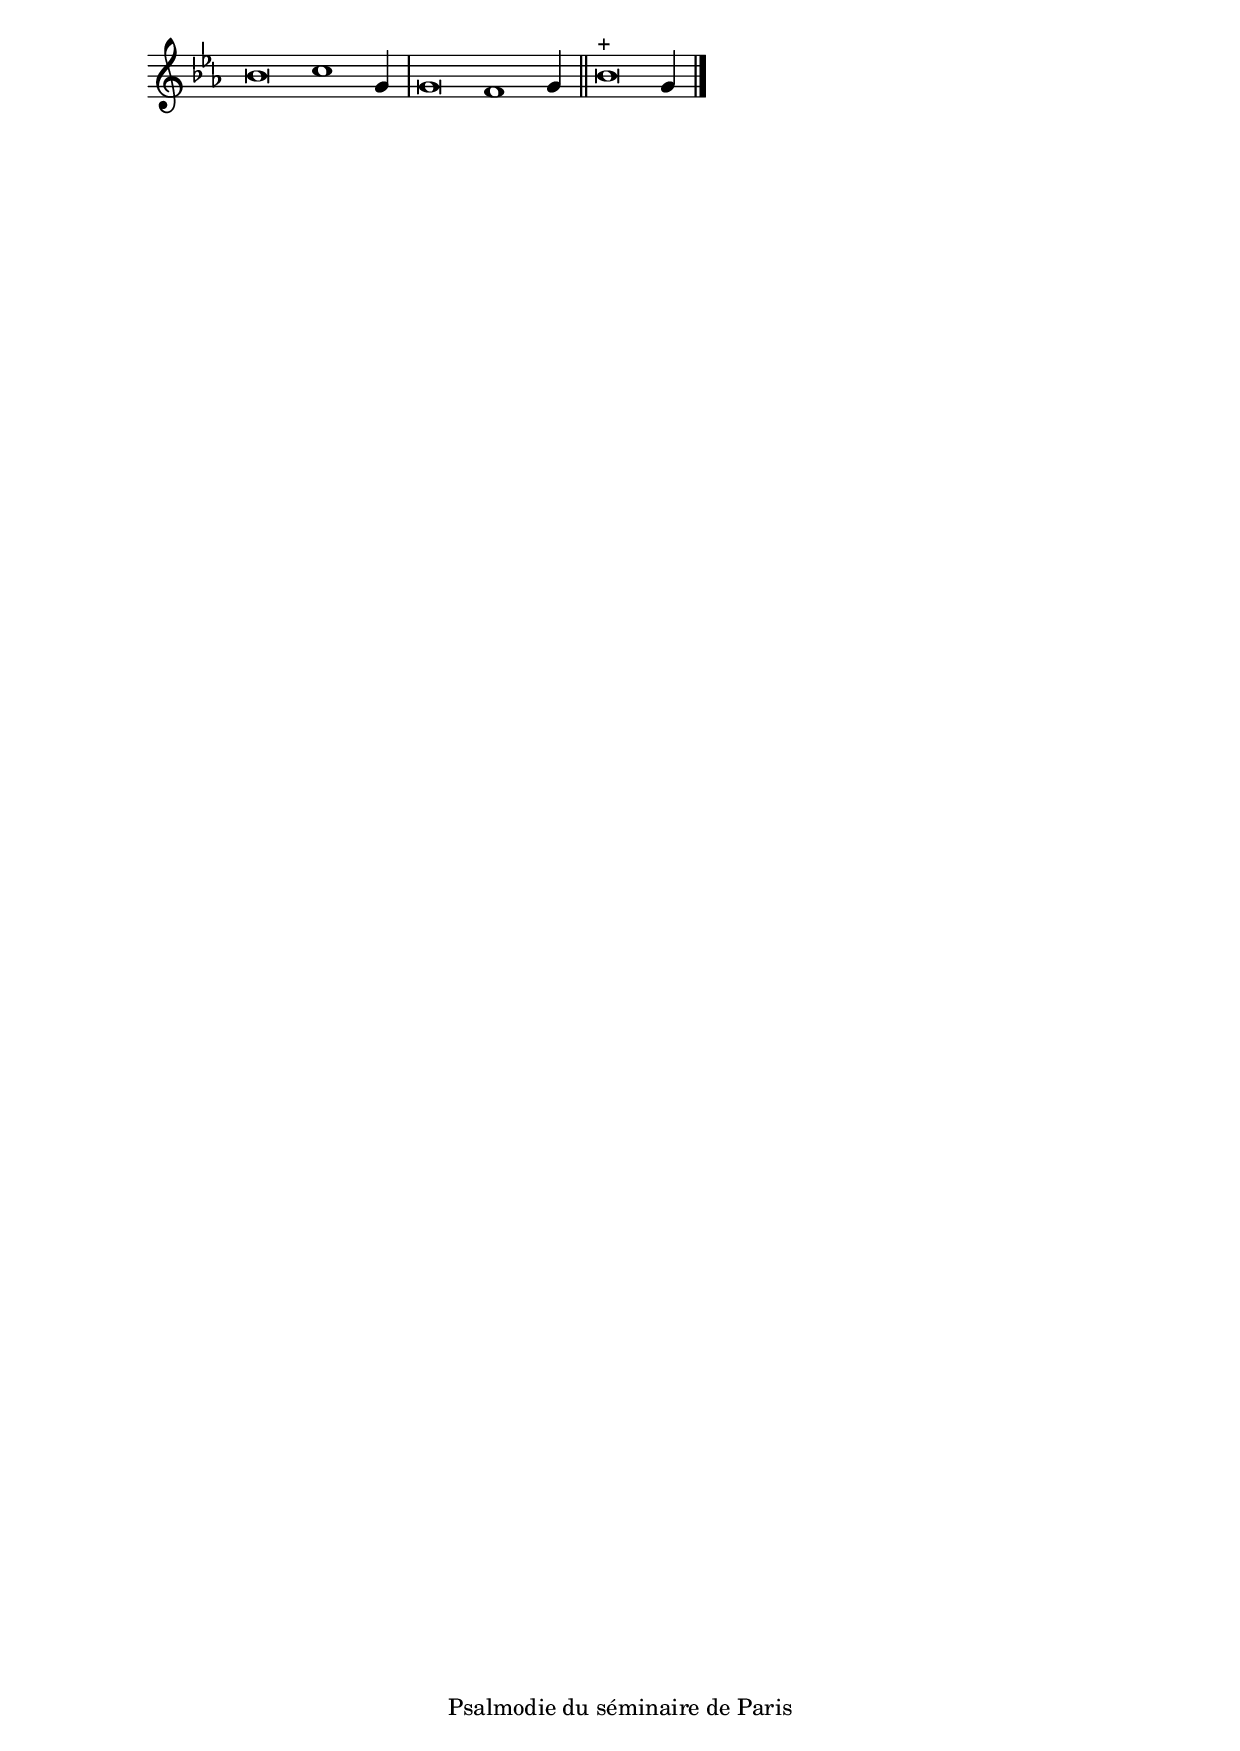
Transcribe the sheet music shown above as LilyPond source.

\version "2.20.0"
\language "italiano"

stemOff = \hide Staff.Stem
stemOn  = \undo \stemOff

\header {
  %title = "Psaume 80"
  %tagline = ##f
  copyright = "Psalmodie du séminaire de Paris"
}

\score {
  \new Staff \with { \remove "Time_signature_engraver" }
  \relative
  {
    \key mib \major
    \cadenzaOn
    \stemOff sib'\breve do1 \stemOn sol4
    \bar "|"
    \stemOff sol\breve fa1 \stemOn sol4
    \bar "||"
    \stemOff sib\breve^\markup{+} \stemOn sol4
    \bar "|."
  }
}